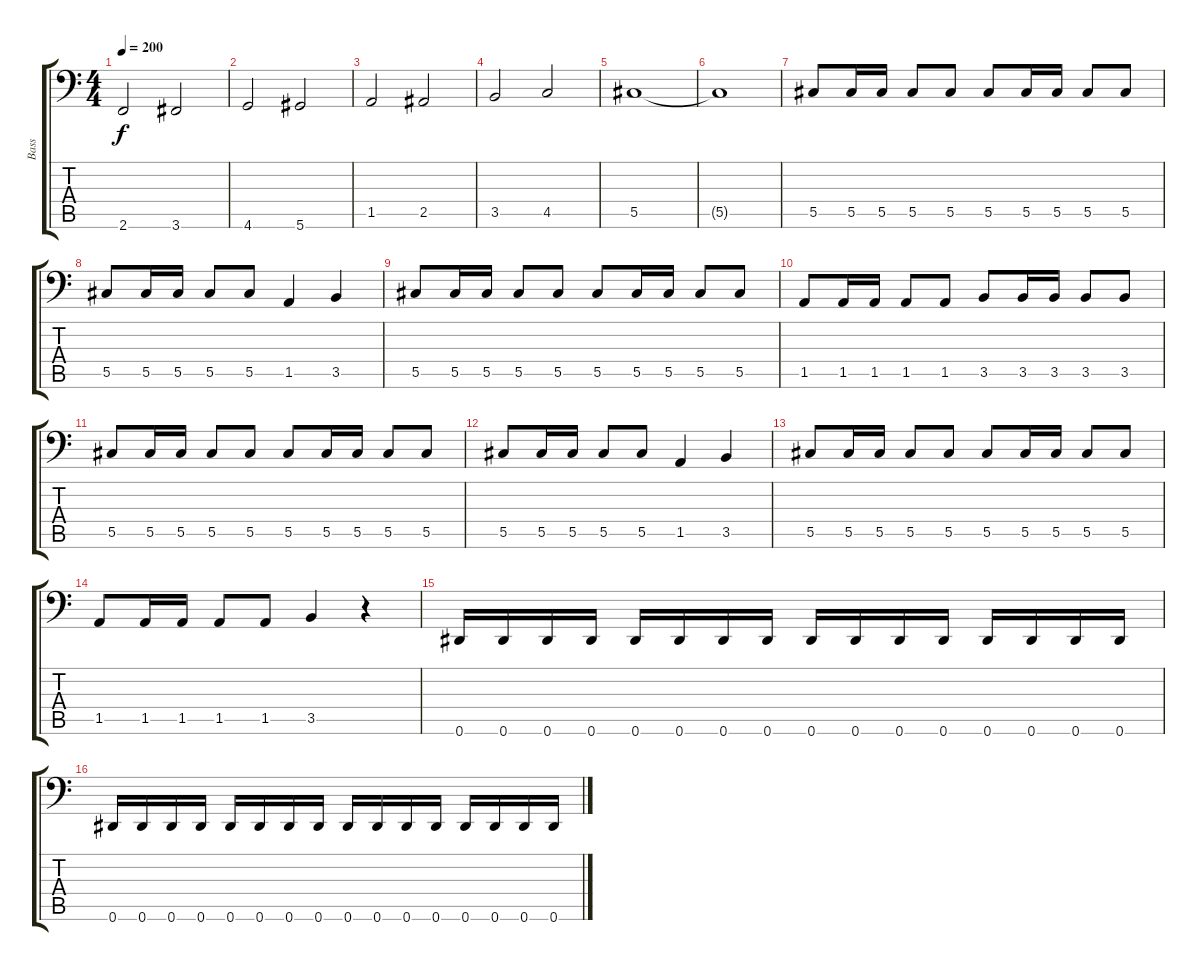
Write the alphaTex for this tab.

\track ("Bass" "Bass") {instrument electricbasspick}
\staff {score tabs}
\tuning (Eb3 Bb2 Gb2 Db2 Ab1 Eb1) {hide}
\ts (4 4)
\tempo 200
\clef f4
\ks c
2.6.2{dy f} 3.6.2 |
4.6.2 5.6.2 |
1.5.2 2.5.2 |
3.5.2 4.5.2 |
5.5.1 |
5.5{t}.1 |
5.5.8 5.5.16 5.5.16 5.5.8 5.5.8 5.5.8 5.5.16 5.5.16 5.5.8 5.5.8 |
5.5.8 5.5.16 5.5.16 5.5.8 5.5.8 1.5.4 3.5.4 |
5.5.8 5.5.16 5.5.16 5.5.8 5.5.8 5.5.8 5.5.16 5.5.16 5.5.8 5.5.8 |
1.5.8 1.5.16 1.5.16 1.5.8 1.5.8 3.5.8 3.5.16 3.5.16 3.5.8 3.5.8 |
5.5.8 5.5.16 5.5.16 5.5.8 5.5.8 5.5.8 5.5.16 5.5.16 5.5.8 5.5.8 |
5.5.8 5.5.16 5.5.16 5.5.8 5.5.8 1.5.4 3.5.4 |
5.5.8 5.5.16 5.5.16 5.5.8 5.5.8 5.5.8 5.5.16 5.5.16 5.5.8 5.5.8 |
1.5.8 1.5.16 1.5.16 1.5.8 1.5.8 3.5.4 r.4 |
0.6.16 0.6.16 0.6.16 0.6.16 0.6.16 0.6.16 0.6.16 0.6.16 0.6.16 0.6.16 0.6.16 0.6.16 0.6.16 0.6.16 0.6.16 0.6.16 |
0.6.16 0.6.16 0.6.16 0.6.16 0.6.16 0.6.16 0.6.16 0.6.16 0.6.16 0.6.16 0.6.16 0.6.16 0.6.16 0.6.16 0.6.16 0.6.16
